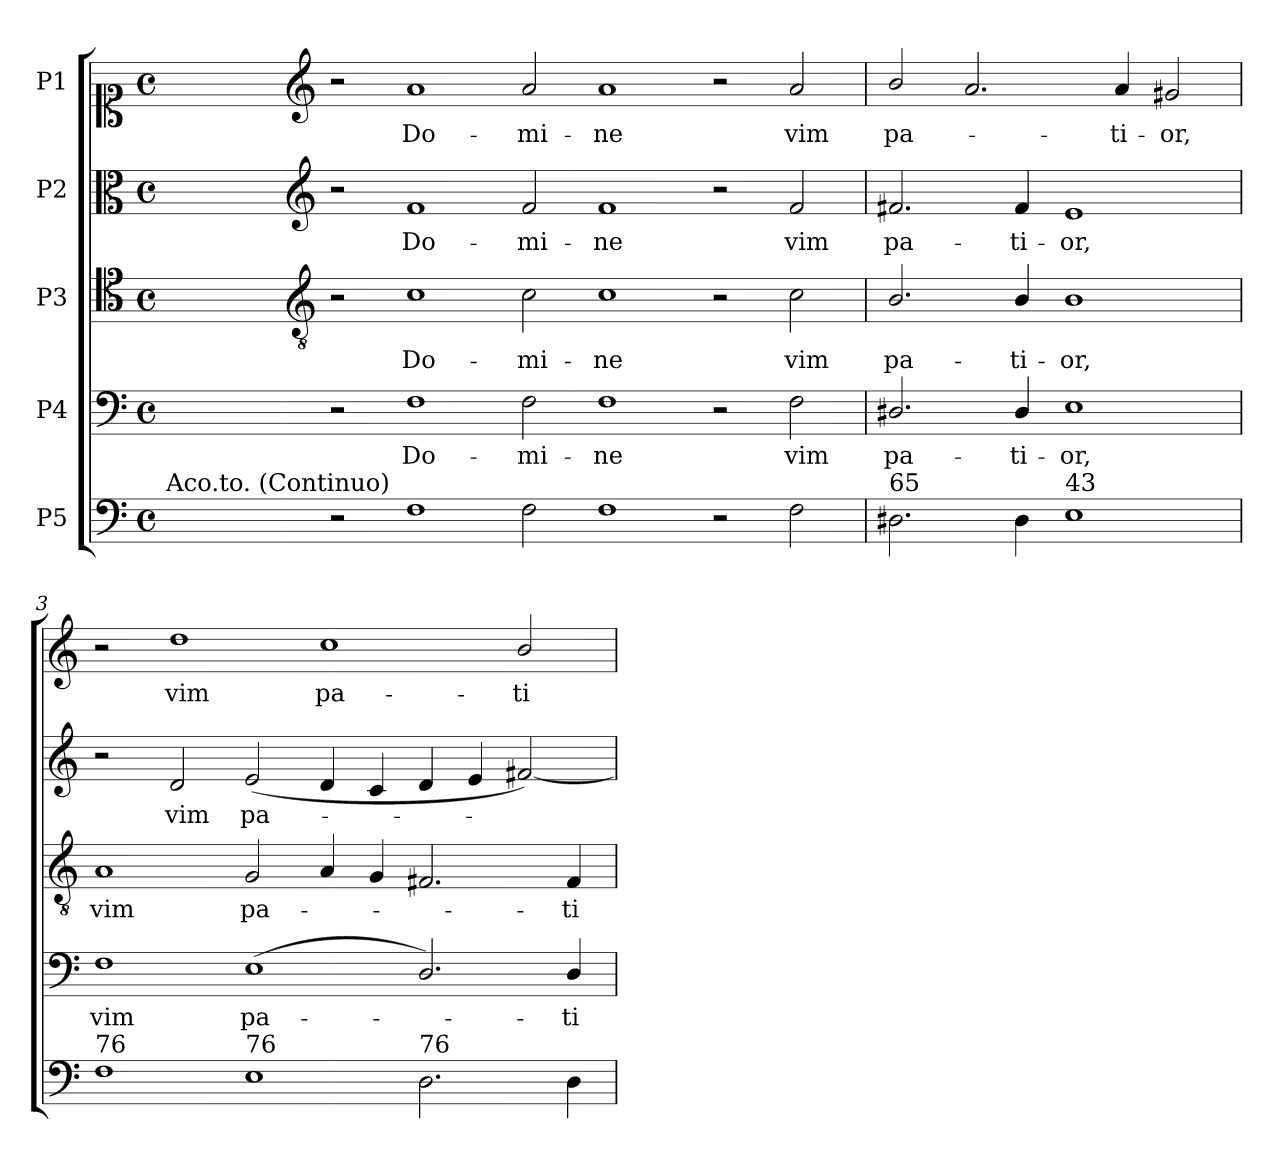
**kern	**kern	**text	**kern	**text	**kern	**text	**kern	**text
*part5	*part4	*part4	*part3	*part3	*part2	*part2	*part1	*part1
*staff5	*staff4	*staff4	*staff3	*staff3	*staff2	*staff2	*staff1	*staff1
*I"P5	*I"P4	*	*I"P3	*	*I"P2	*	*I"P1	*
!!LO:PB:g=z
*clefF4	*clefF4	*	*clefC4	*	*clefC3	*	*clefC1	*
*	*	*	*ITrd7c12	*	*	*	*	*
*k[]	*k[]	*	*k[]	*	*k[]	*	*k[]	*
*C:	*C:	*	*C:	*	*C:	*	*C:	*
*M4/4	*M4/4	*	*M4/4	*	*M4/4	*	*M4/4	*
*met(c)	*met(c)	*	*met(c)	*	*met(c)	*	*met(c)	*
=1	=1	=1	=1	=1	=1	=1	=1	=1
!LO:TX:a:t=Aco.to. (Continuo)	!	!	!	!	!	!	!	!
1ryy	1ryy	.	1ryy	.	1ryy	.	1ryy	.
=1-	=1-	=1-	=1-	=1-	=1-	=1-	=1-	=1-
*	*	*	*clefGv2	*	*clefG2	*	*clefG2	*
2r	2r	.	2r	.	2r	.	2r	.
!	!	!LO:LY:b:color=#000000	!	!	!	!	!	!
!	!	!	!	!LO:LY:b:color=#000000	!	!	!	!
!	!	!	!	!	!	!LO:LY:b:color=#000000	!	!
!	!	!	!	!	!	!	!	!LO:LY:b:color=#000000
1Fi	1Fi	Do-	1Ci	Do-	1fi	Do-	1ai	Do-
!	!	!LO:LY:b:color=#000000	!	!	!	!	!	!
!	!	!	!	!LO:LY:b:color=#000000	!	!	!	!
!	!	!	!	!	!	!LO:LY:b:color=#000000	!	!
!	!	!	!	!	!	!	!	!LO:LY:b:color=#000000
2Fi\	2Fi\	-mi-	2Ci\	-mi-	2fi/	-mi-	2ai/	-mi-
!	!	!LO:LY:b:color=#000000	!	!	!	!	!	!
!	!	!	!	!LO:LY:b:color=#000000	!	!	!	!
!	!	!	!	!	!	!LO:LY:b:color=#000000	!	!
!	!	!	!	!	!	!	!	!LO:LY:b:color=#000000
1Fi	1Fi	-ne	1Ci	-ne	1fi	-ne	1ai	-ne
2r	2r	.	2r	.	2r	.	2r	.
!	!	!LO:LY:b:color=#000000	!	!	!	!	!	!
!	!	!	!	!LO:LY:b:color=#000000	!	!	!	!
!	!	!	!	!	!	!LO:LY:b:color=#000000	!	!
!	!	!	!	!	!	!	!	!LO:LY:b:color=#000000
2Fi\	2Fi\	vim	2Ci\	vim	2fi/	vim	2ai/	vim
=2	=2	=2	=2	=2	=2	=2	=2	=2
!	!	!LO:LY:b:color=#000000	!	!	!	!	!	!
!	!	!	!	!LO:LY:b:color=#000000	!	!	!	!
!	!	!	!	!	!	!LO:LY:b:color=#000000	!	!
!LO:TX:a:t=65	!	!	!	!	!	!	!	!
!	!	!	!	!	!	!	!	!LO:LY:b:color=#000000
2.D#Xi\	2.D#Xi/	pa-	2.BBi/	pa-	2.f#Xi/	pa-	2bi/	pa-
.	.	.	.	.	.	.	2.ai/	.
!	!	!LO:LY:b:color=#000000	!	!	!	!	!	!
!	!	!	!	!LO:LY:b:color=#000000	!	!	!	!
!	!	!	!	!	!	!LO:LY:b:color=#000000	!	!
4D#i\	4D#i/	-ti-	4BBi/	-ti-	4f#i/	-ti-	.	.
!	!	!LO:LY:b:color=#000000	!	!	!	!	!	!
!	!	!	!	!LO:LY:b:color=#000000	!	!	!	!
!LO:TX:a:t=43	!	!	!	!	!	!	!	!
!	!	!	!	!	!	!LO:LY:b:color=#000000	!	!
1Ei	1Ei	-or,	1BBi	-or,	1ei	-or,	.	.
!	!	!	!	!	!	!	!	!LO:LY:b:color=#000000
.	.	.	.	.	.	.	4ai/	-ti-
!	!	!	!	!	!	!	!	!LO:LY:b:color=#000000
.	.	.	.	.	.	.	2g#Xi/	-or,
!!LO:LB:g=z
=3	=3	=3	=3	=3	=3	=3	=3	=3
!	!	!LO:LY:b:color=#000000	!	!	!	!	!	!
!LO:TX:a:t=76	!	!	!	!	!	!	!	!
!	!	!	!	!LO:LY:b:color=#000000	!	!	!	!
1Fi	1Fi	vim	1AAi	vim	2r	.	2r	.
!	!	!	!	!	!	!LO:LY:b:color=#000000	!	!
!	!	!	!	!	!	!	!	!LO:LY:b:color=#000000
.	.	.	.	.	2di/	vim	1ddi	vim
!	!	!LO:LY:b:color=#000000	!	!	!	!	!	!
!	!	!	!	!LO:LY:b:color=#000000	!	!	!	!
!LO:TX:a:t=76	!	!	!	!	!	!	!	!
!	!	!	!	!	!	!LO:LY:b:color=#000000	!	!
1Ei	(1Ei	pa-	2GGi/	pa-	(2ei/	pa-	.	.
!	!	!	!	!	!	!	!	!LO:LY:b:color=#000000
.	.	.	4AAi/	.	4di/	.	1cci	pa-
.	.	.	4GGi/	.	4ci/	.	.	.
!LO:TX:a:t=76	!	!	!	!	!	!	!	!
2.Di\	2.Di/)	.	2.FF#Xi/	.	4di/	.	.	.
.	.	.	.	.	4ei/	.	.	.
!	!	!	!	!	!	!	!	!LO:LY:b:color=#000000
.	.	.	.	.	[2f#Xi/)	.	2bi/	-ti-
!	!	!LO:LY:b:color=#000000	!	!	!	!	!	!
!	!	!	!	!LO:LY:b:color=#000000	!	!	!	!
4Di\	4Di/	-ti-	4FF#i/	-ti-	.	.	.	.
=	=	=	=	=	=	=	=	=
*-	*-	*-	*-	*-	*-	*-	*-	*-
